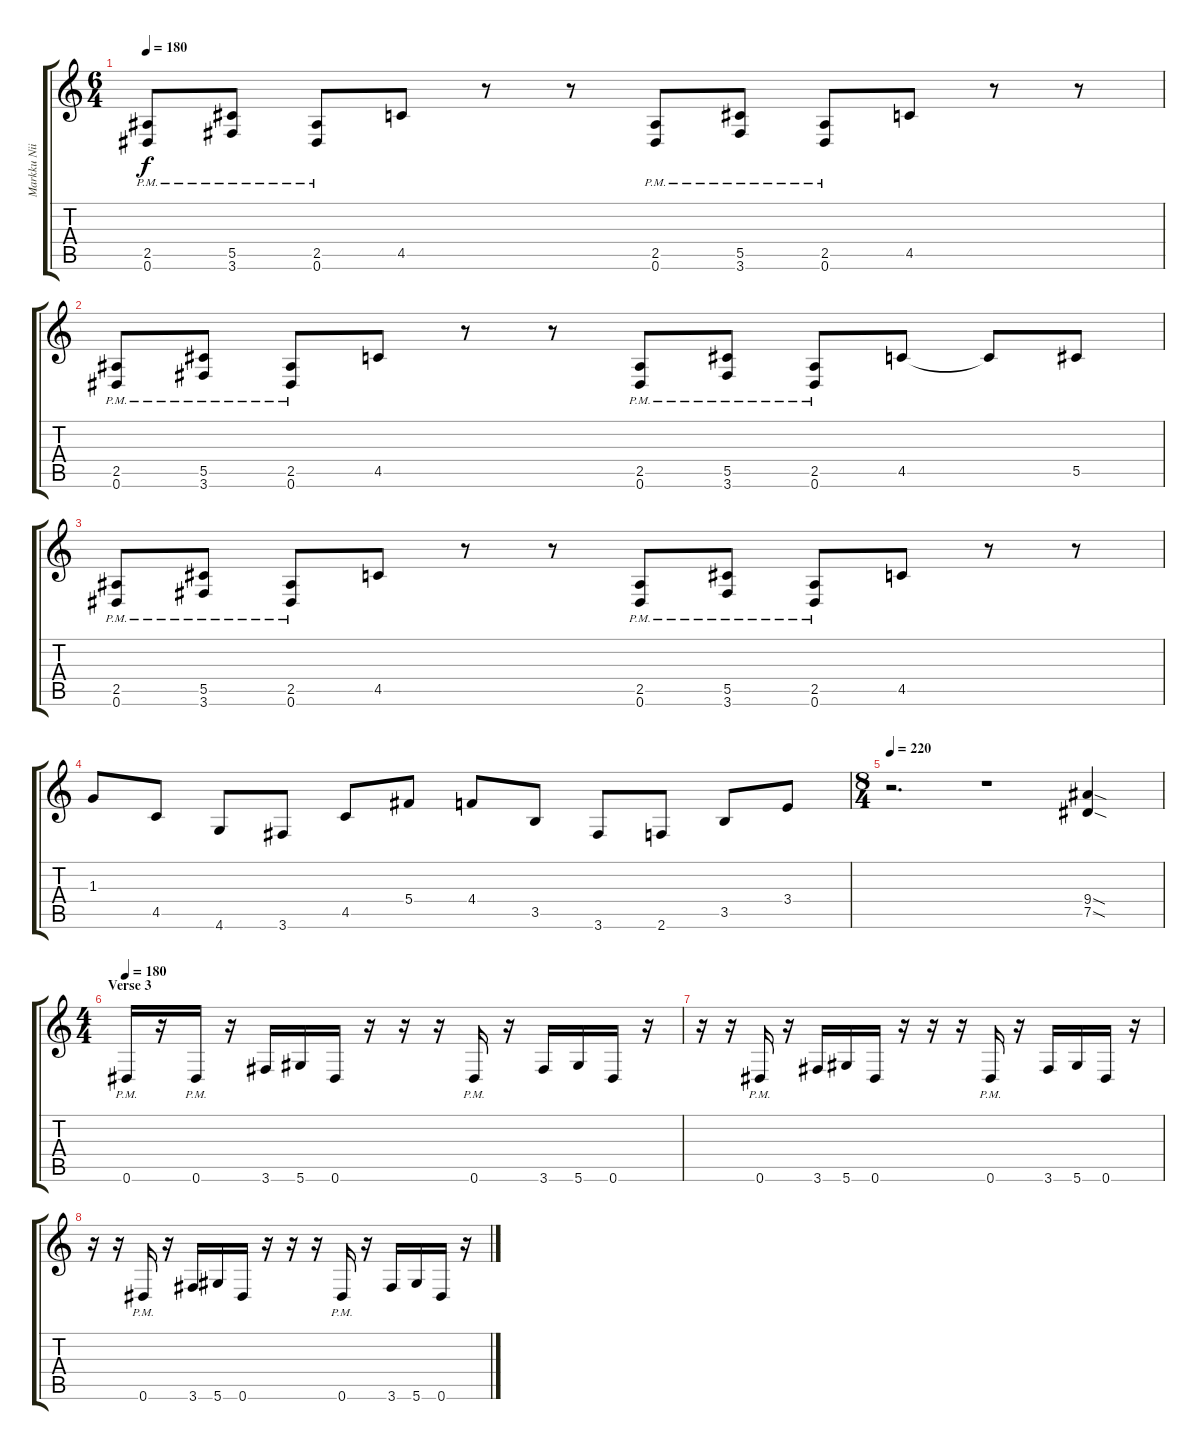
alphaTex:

\track ("Markku Niiranen" "Markku Nii") {instrument distortionguitar}
\staff {score tabs}
\tuning (Eb4 Bb3 Gb3 Db3 Ab2 Eb2) {hide}
\ts (6 4)
\tempo 180
\clef g2
\ks c
(2.5{pm} 0.6{pm}).8{dy f} (5.5{pm} 3.6{pm}).8 (2.5{pm} 0.6{pm}).8 4.5.8 r.8 r.8 (2.5{pm} 0.6{pm}).8 (5.5{pm} 3.6{pm}).8 (2.5{pm} 0.6{pm}).8 4.5.8 r.8 r.8 |
(2.5{pm} 0.6{pm}).8 (5.5{pm} 3.6{pm}).8 (2.5{pm} 0.6{pm}).8 4.5.8 r.8 r.8 (2.5{pm} 0.6{pm}).8 (5.5{pm} 3.6{pm}).8 (2.5{pm} 0.6{pm}).8 4.5.8 4.5{t}.8 5.5.8 |
(2.5{pm} 0.6{pm}).8 (5.5{pm} 3.6{pm}).8 (2.5{pm} 0.6{pm}).8 4.5.8 r.8 r.8 (2.5{pm} 0.6{pm}).8 (5.5{pm} 3.6{pm}).8 (2.5{pm} 0.6{pm}).8 4.5.8 r.8 r.8 |
1.3.8 4.5.8 4.6.8 3.6.8 4.5.8 5.4.8 4.4.8 3.5.8 3.6.8 2.6.8 3.5.8 3.4.8 |
\ts (8 4)
\tempo 220
r.2{d} r.1 (9.4{sod} 7.5{sod}).4 |
\ts (4 4)
\section ("" "Verse 3")
\tempo 180
0.6{pm}.16 r.16 0.6{pm}.16 r.16 3.6.16 5.6.16 0.6.16 r.16 r.16 r.16 0.6{pm}.16 r.16 3.6.16 5.6.16 0.6.16 r.16 |
r.16 r.16 0.6{pm}.16 r.16 3.6.16 5.6.16 0.6.16 r.16 r.16 r.16 0.6{pm}.16 r.16 3.6.16 5.6.16 0.6.16 r.16 |
r.16 r.16 0.6{pm}.16 r.16 3.6.16 5.6.16 0.6.16 r.16 r.16 r.16 0.6{pm}.16 r.16 3.6.16 5.6.16 0.6.16 r.16
